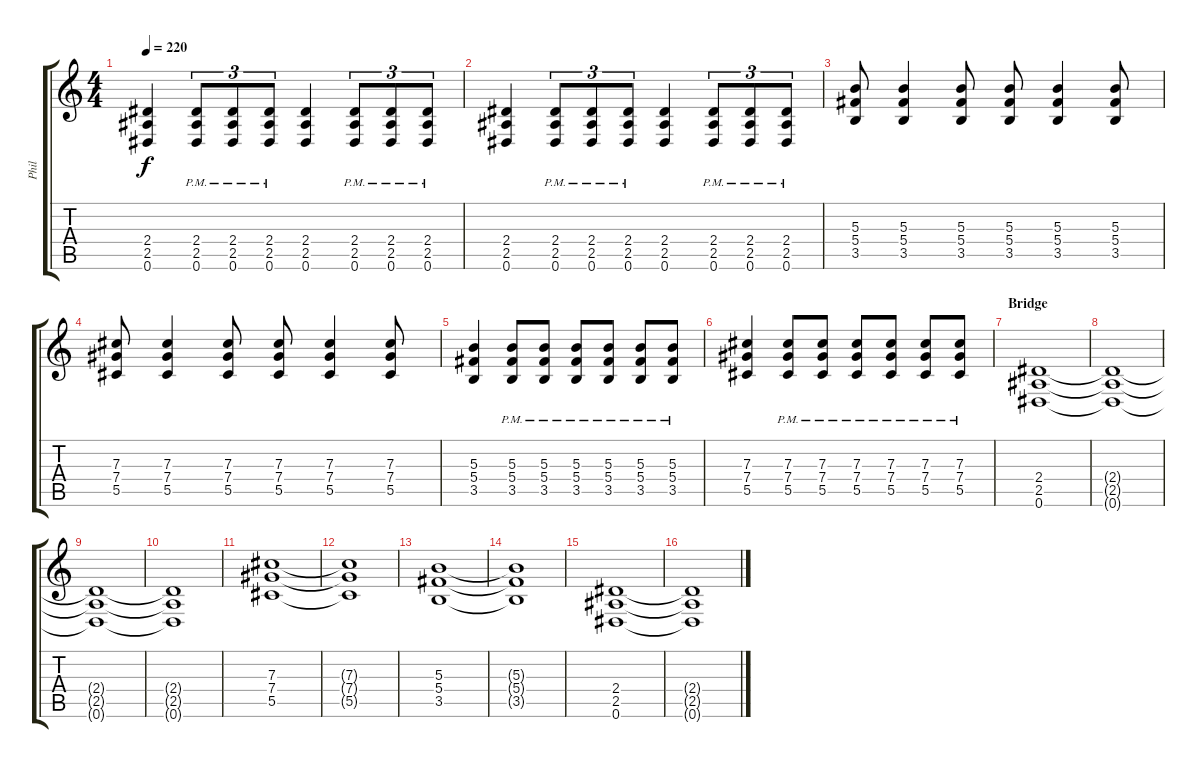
\track ("Phil" "Phil") {instrument distortionguitar}
\staff {score tabs}
\tuning (Eb4 Bb3 Gb3 Db3 Ab2 Eb2) {hide}
\ts (4 4)
\tempo 220
\clef g2
\ks c
(2.4 2.5 0.6).4{dy f} (2.4{pm} 2.5{pm} 0.6{pm}).8{tu (3 2)} (2.4{pm} 2.5{pm} 0.6{pm}).8{tu (3 2)} (2.4{pm} 2.5{pm} 0.6{pm}).8{tu (3 2)} (2.4 2.5 0.6).4 (2.4{pm} 2.5{pm} 0.6{pm}).8{tu (3 2)} (2.4{pm} 2.5{pm} 0.6{pm}).8{tu (3 2)} (2.4{pm} 2.5{pm} 0.6{pm}).8{tu (3 2)} |
(2.4 2.5 0.6).4 (2.4{pm} 2.5{pm} 0.6{pm}).8{tu (3 2)} (2.4{pm} 2.5{pm} 0.6{pm}).8{tu (3 2)} (2.4{pm} 2.5{pm} 0.6{pm}).8{tu (3 2)} (2.4 2.5 0.6).4 (2.4{pm} 2.5{pm} 0.6{pm}).8{tu (3 2)} (2.4{pm} 2.5{pm} 0.6{pm}).8{tu (3 2)} (2.4{pm} 2.5{pm} 0.6{pm}).8{tu (3 2)} |
(5.3 5.4 3.5).8 (5.3 5.4 3.5).4 (5.3 5.4 3.5).8 (5.3 5.4 3.5).8 (5.3 5.4 3.5).4 (5.3 5.4 3.5).8 |
(7.3 7.4 5.5).8 (7.3 7.4 5.5).4 (7.3 7.4 5.5).8 (7.3 7.4 5.5).8 (7.3 7.4 5.5).4 (7.3 7.4 5.5).8 |
(5.3 5.4 3.5).4 (5.3{pm} 5.4{pm} 3.5{pm}).8 (5.3{pm} 5.4{pm} 3.5{pm}).8 (5.3{pm} 5.4{pm} 3.5{pm}).8 (5.3{pm} 5.4{pm} 3.5{pm}).8 (5.3{pm} 5.4{pm} 3.5{pm}).8 (5.3{pm} 5.4{pm} 3.5{pm}).8 |
(7.3 7.4 5.5).4 (7.3{pm} 7.4{pm} 5.5{pm}).8 (7.3{pm} 7.4{pm} 5.5{pm}).8 (7.3{pm} 7.4{pm} 5.5{pm}).8 (7.3{pm} 7.4{pm} 5.5{pm}).8 (7.3{pm} 7.4{pm} 5.5{pm}).8 (7.3{pm} 7.4{pm} 5.5{pm}).8 |
\section ("" "Bridge")
(2.4 2.5 0.6).1 |
(2.4{t} 2.5{t} 0.6{t}).1 |
(2.4{t} 2.5{t} 0.6{t}).1 |
(2.4{t} 2.5{t} 0.6{t}).1 |
(7.3 7.4 5.5).1 |
(7.3{t} 7.4{t} 5.5{t}).1 |
(5.3 5.4 3.5).1 |
(5.3{t} 5.4{t} 3.5{t}).1 |
(2.4 2.5 0.6).1 |
(2.4{t} 2.5{t} 0.6{t}).1
